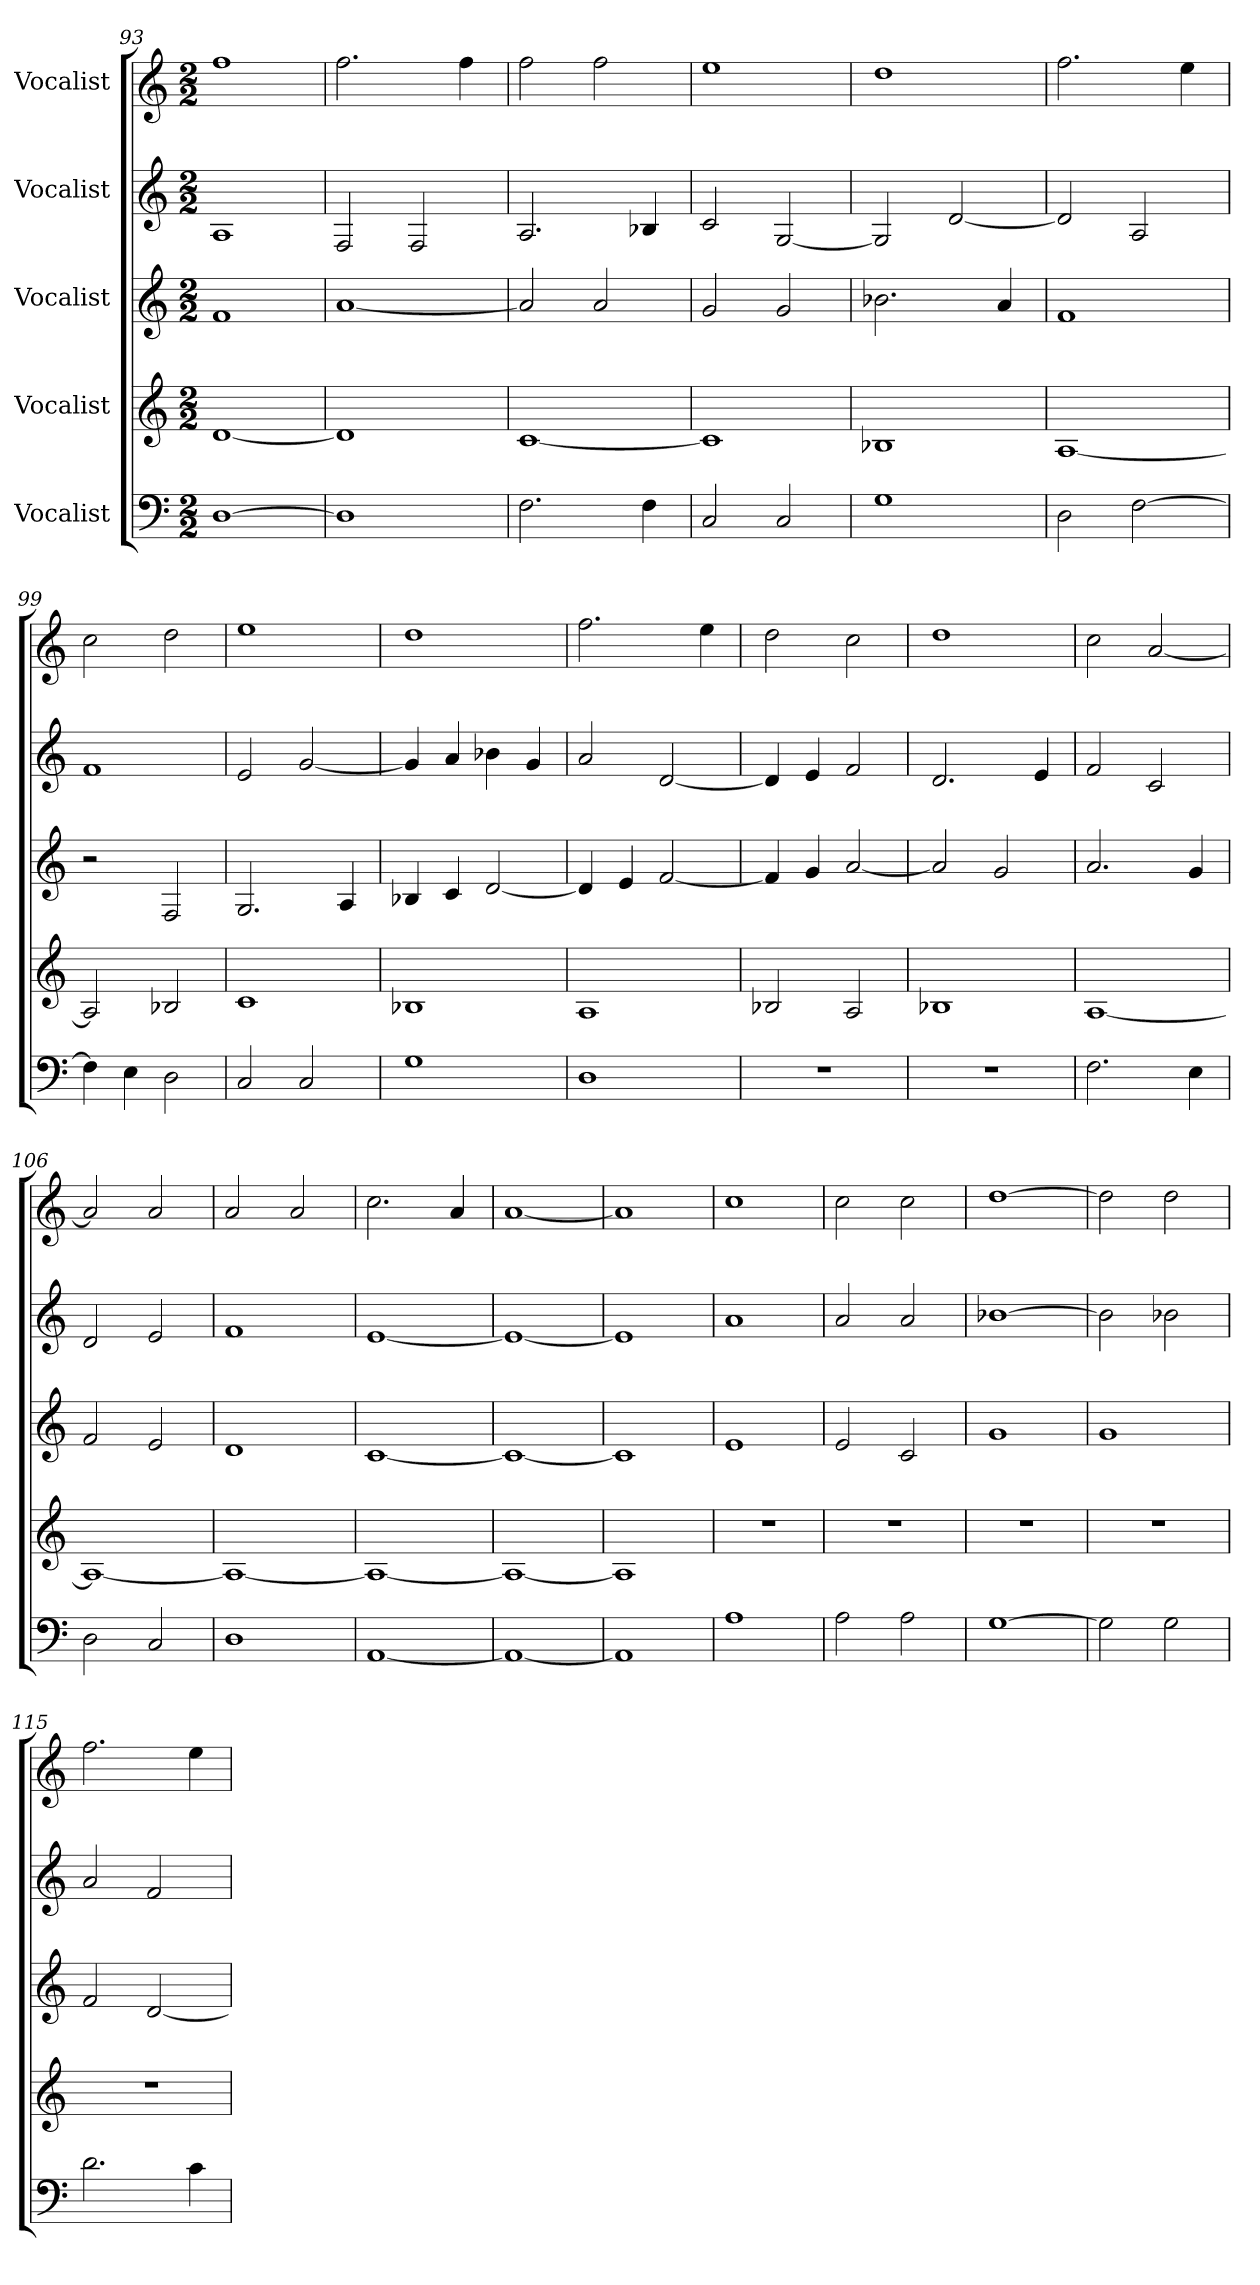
**kern	**kern	**kern	**kern	**kern
*part5	*part4	*part3	*part2	*part1
*staff5	*staff4	*staff3	*staff2	*staff1
*I"Vocalist	*I"Vocalist	*I"Vocalist	*I"Vocalist	*I"Vocalist
*M2/2	*M2/2	*M2/2	*M2/2	*M2/2
=93	=93	=93	=93	=93
[1D	[1d	1f	1A	1ff
=94	=94	=94	=94	=94
1D]	1d]	[1a	2F	2.ff
.	.	.	2F	.
.	.	.	.	4ff
=95	=95	=95	=95	=95
2.F	[1c	2a]	2.A	2ff
.	.	2a	.	2ff
4F	.	.	4B-X	.
=96	=96	=96	=96	=96
2C	1c]	2g	2c	1ee
2C	.	2g	[2G	.
=97	=97	=97	=97	=97
1G	1B-X	2.b-X	2G]	1dd
.	.	.	[2d	.
.	.	4a	.	.
=98	=98	=98	=98	=98
2D	[1A	1f	2d]	2.ff
[2F	.	.	2A	.
.	.	.	.	4ee
=99	=99	=99	=99	=99
4F]	2A]	2r	1f	2cc
4E	.	.	.	.
2D	2B-X	2F	.	2dd
=100	=100	=100	=100	=100
2C	1c	2.G	2e	1ee
2C	.	.	[2g	.
.	.	4A	.	.
=101	=101	=101	=101	=101
1G	1B-X	4B-X	4g]	1dd
.	.	4c	4a	.
.	.	[2d	4b-X	.
.	.	.	4g	.
=102	=102	=102	=102	=102
1D	1A	4d]	2a	2.ff
.	.	4e	.	.
.	.	[2f	[2d	.
.	.	.	.	4ee
=103	=103	=103	=103	=103
1r	2B-X	4f]	4d]	2dd
.	.	4g	4e	.
.	2A	[2a	2f	2cc
=104	=104	=104	=104	=104
1r	1B-X	2a]	2.d	1dd
.	.	2g	.	.
.	.	.	4e	.
=105	=105	=105	=105	=105
2.F	[1A	2.a	2f	2cc
.	.	.	2c	[2a
4E	.	4g	.	.
=106	=106	=106	=106	=106
2D	1A_	2f	2d	2a]
2C	.	2e	2e	2a
=107	=107	=107	=107	=107
1D	1A_	1d	1f	2a
.	.	.	.	2a
=108	=108	=108	=108	=108
[1AA	1A_	[1c	[1e	2.cc
.	.	.	.	4a
=109	=109	=109	=109	=109
1AA_	1A_	1c_	1e_	[1a
=110	=110	=110	=110	=110
1AA]	1A]	1c]	1e]	1a]
=111	=111	=111	=111	=111
1A	1r	1e	1a	1cc
=112	=112	=112	=112	=112
2A	1r	2e	2a	2cc
2A	.	2c	2a	2cc
=113	=113	=113	=113	=113
[1G	1r	1g	[1b-X	[1dd
=114	=114	=114	=114	=114
2G]	1r	1g	2b-]	2dd]
2G	.	.	2b-X	2dd
=115	=115	=115	=115	=115
2.d	1r	2f	2a	2.ff
.	.	[2d	2f	.
4c	.	.	.	4ee
=	=	=	=	=
*-	*-	*-	*-	*-
